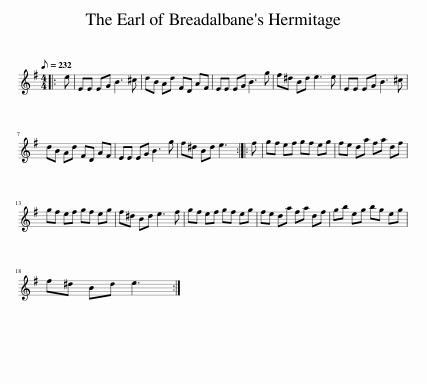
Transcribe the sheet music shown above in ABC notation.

X:1
L:1/8
Q:1/8=232
M:4/4
I:linebreak $
K:Emin
V:1 treble
V:1
|: e | EE EG B3 ^c | dB Ad FD AF | EE EG B3 g | f^d Bd e3 e | %5
 EE EG B3 ^c |$ dB Ad FD AF | EE EG B3 g | f^d Bd e3 :: f | %10
 gf ef gf eg | fe da fa df |$ gf ef gf eg | f^d Bd e3 f | gf ef gf eg | %15
 fe da fa df | gb eg bg eg |$ f^d Bd e3 :| %18
